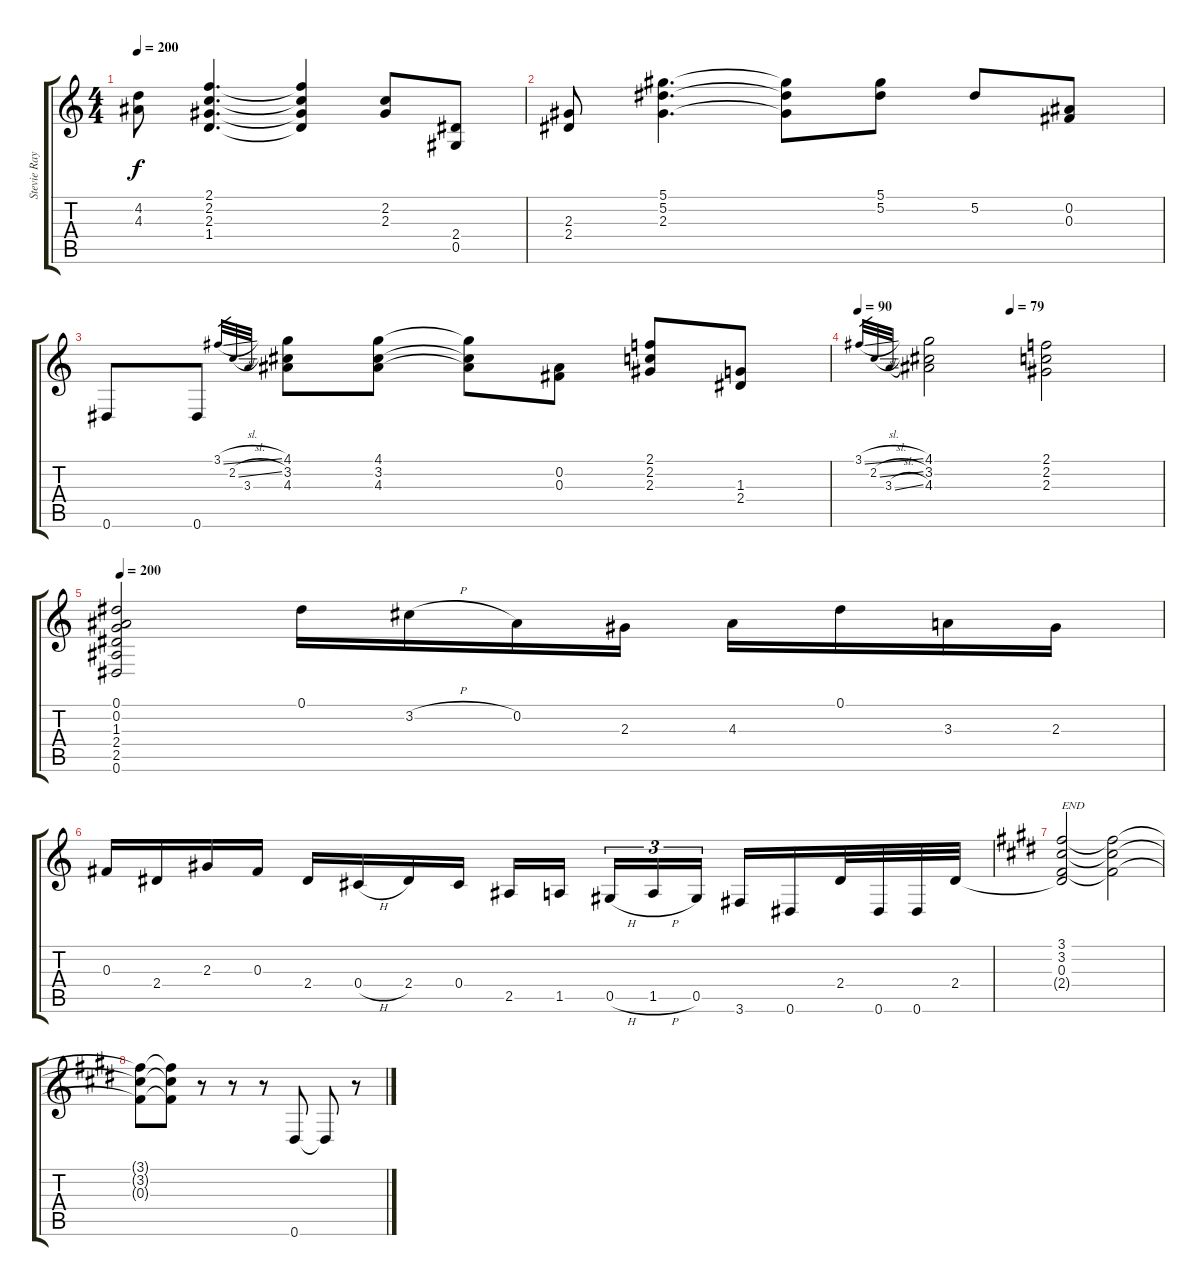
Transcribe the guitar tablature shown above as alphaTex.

\track ("Stevie Ray Vaughan" "Stevie Ray") {instrument overdrivenguitar}
\staff {score tabs}
\tuning (Eb4 Bb3 Gb3 Db3 Ab2 Eb2) {hide}
\ts (4 4)
\tempo 200
\clef g2
\ks c
(4.2 4.3).8{dy f} (2.1 2.2 2.3 1.4).4{d} (2.1{t} 2.2{t} 2.3{t} 1.4{t}).4 (2.2 2.3).8 (2.4 0.5).8 |
(2.3 2.4).8 (5.1 5.2 2.3).4{d} (5.1{t} 5.2{t} 2.3{t}).8 (5.1 5.2).8 5.2.8 (0.2 0.3).8 |
0.6.8 0.6.8 3.1{sl}.32{gr} 2.2{sl}.32{gr} 3.3.32{gr} (4.1 3.2 4.3).8 (4.1 3.2 4.3).8 (4.1{t} 3.2{t} 4.3{t}).8 (0.2 0.3).8 (2.1 2.2 2.3).8 (1.3 2.4).8 |
\tempo 90
\tempo (79 0.5)
3.1{sl}.32{gr} 2.2{sl}.32{gr} 3.3{sl}.32{gr} (4.1 3.2 4.3).2 (2.1 2.2 2.3).2 |
\tempo 200
(0.1 0.2 1.3 2.4 2.5 0.6).2 0.1.16 3.2{h}.16 0.2.16 2.3.16 4.3.16 0.1.16 3.3.16 2.3.16 |
0.3.16 2.4.16 2.3.16 0.3.16 2.4.16 0.4{h}.16 2.4.16 0.4.16 2.5.16 1.5.16{beam splitsecondary} 0.5{h}.16{tu (3 2)} 1.5{h}.16{tu (3 2)} 0.5.16{tu (3 2)} 3.6.16 0.6.16 2.4.32 0.6.32 0.6.32 2.4.32 |
\ks e
(3.1 3.2 0.3 2.4{t}).2{txt "END"} (3.1{t} 3.2{t} 0.3{t}).2 |
(3.1{t} 3.2{t} 0.3{t}).8 (3.1{t} 3.2{t} 0.3{t}).8 r.8 r.8 r.8 0.6.8 0.6{t}.8 r.8
